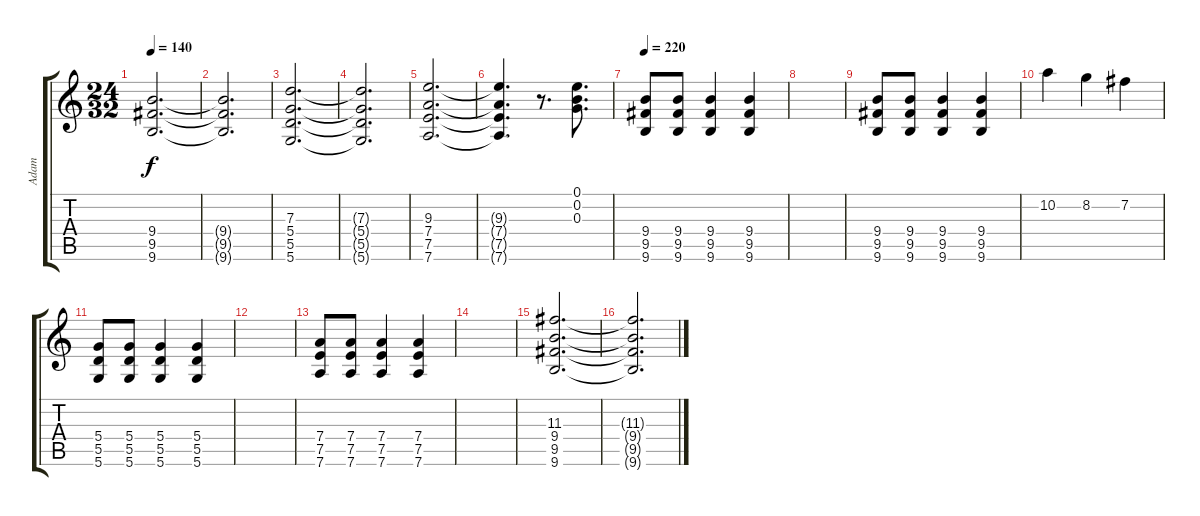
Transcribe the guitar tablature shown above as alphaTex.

\track ("Adam" "Adam") {instrument electricguitarjazz}
\staff {score tabs}
\tuning (E4 B3 G3 D3 A2 D2) {hide}
\ts (24 32)
\tempo 140
\clef g2
\ks c
(9.4{t} 9.5{t} 9.6{t}).2{d dy f} |
(9.4{t} 9.5{t} 9.6{t}).2{d} |
(7.3 5.4 5.5 5.6).2{d} |
(7.3{t} 5.4{t} 5.5{t} 5.6{t}).2{d} |
(9.3 7.4 7.5 7.6).2{d} |
(9.3{t} 7.4{t} 7.5{t} 7.6{t}).4{d} r.8{d} (0.1 0.2 0.3).8{d instrument overdrivenguitar} |
\tempo 220
(9.4 9.5 9.6).8 (9.4 9.5 9.6).8 (9.4 9.5 9.6).4 (9.4 9.5 9.6).4 |
|
(9.4 9.5 9.6).8 (9.4 9.5 9.6).8 (9.4 9.5 9.6).4 (9.4 9.5 9.6).4 |
10.2.4 8.2.4 7.2.4 |
(5.4 5.5 5.6).8 (5.4 5.5 5.6).8 (5.4 5.5 5.6).4 (5.4 5.5 5.6).4 |
|
(7.4 7.5 7.6).8 (7.4 7.5 7.6).8 (7.4 7.5 7.6).4 (7.4 7.5 7.6).4 |
|
(11.3 9.4 9.5 9.6).2{d} |
(11.3{t} 9.4{t} 9.5{t} 9.6{t}).2{d}
